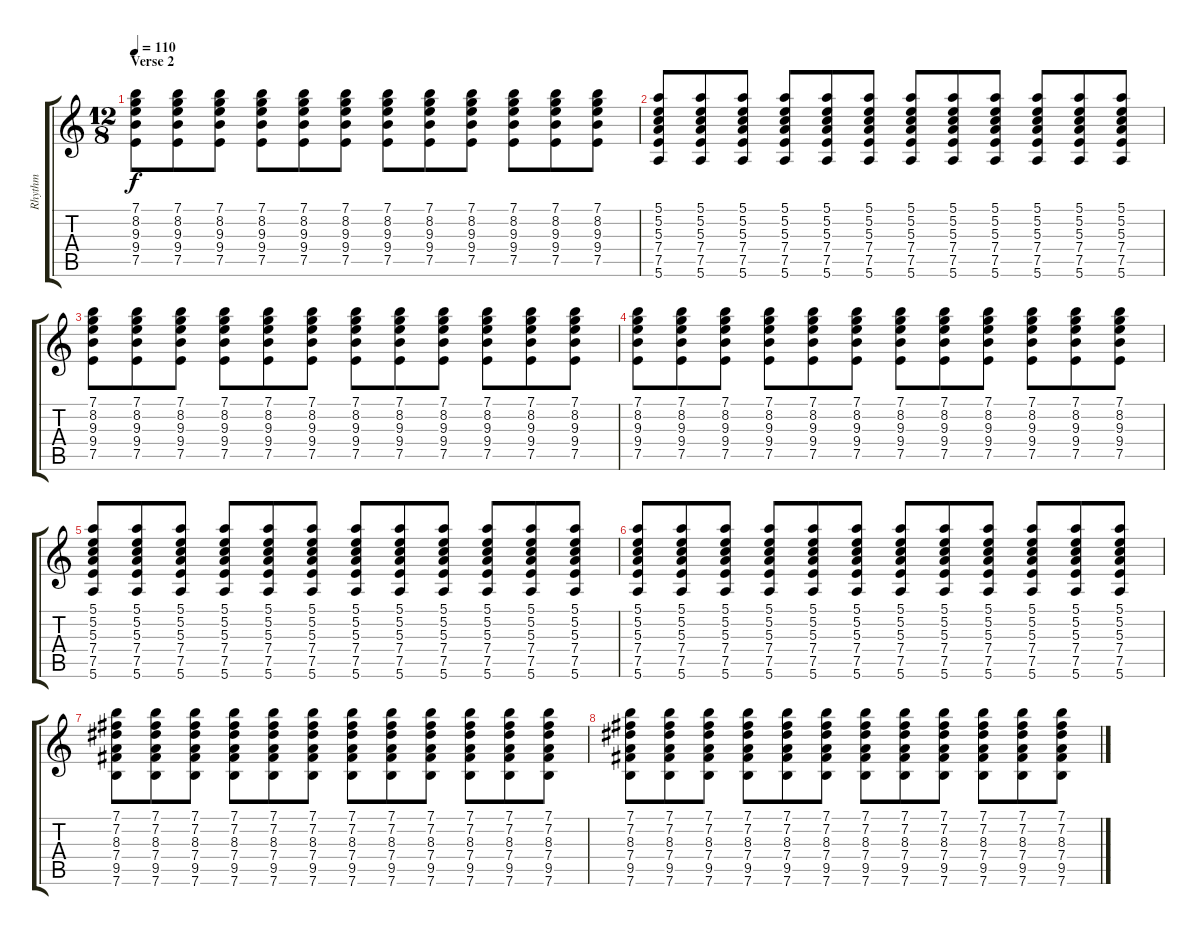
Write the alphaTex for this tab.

\track ("Rhythm" "Rhythm") {instrument acousticguitarnylon}
\staff {score tabs}
\tuning (E4 B3 G3 D3 A2 E2) {hide}
\ts (12 8)
\section ("" "Verse 2")
\tempo 110
\clef g2
\ks c
(7.1 8.2 9.3 9.4 7.5).8{dy f} (7.1 8.2 9.3 9.4 7.5).8 (7.1 8.2 9.3 9.4 7.5).8 (7.1 8.2 9.3 9.4 7.5).8 (7.1 8.2 9.3 9.4 7.5).8 (7.1 8.2 9.3 9.4 7.5).8 (7.1 8.2 9.3 9.4 7.5).8 (7.1 8.2 9.3 9.4 7.5).8 (7.1 8.2 9.3 9.4 7.5).8 (7.1 8.2 9.3 9.4 7.5).8 (7.1 8.2 9.3 9.4 7.5).8 (7.1 8.2 9.3 9.4 7.5).8 |
(5.1 5.2 5.3 7.4 7.5 5.6).8 (5.1 5.2 5.3 7.4 7.5 5.6).8 (5.1 5.2 5.3 7.4 7.5 5.6).8 (5.1 5.2 5.3 7.4 7.5 5.6).8 (5.1 5.2 5.3 7.4 7.5 5.6).8 (5.1 5.2 5.3 7.4 7.5 5.6).8 (5.1 5.2 5.3 7.4 7.5 5.6).8 (5.1 5.2 5.3 7.4 7.5 5.6).8 (5.1 5.2 5.3 7.4 7.5 5.6).8 (5.1 5.2 5.3 7.4 7.5 5.6).8 (5.1 5.2 5.3 7.4 7.5 5.6).8 (5.1 5.2 5.3 7.4 7.5 5.6).8 |
(7.1 8.2 9.3 9.4 7.5).8 (7.1 8.2 9.3 9.4 7.5).8 (7.1 8.2 9.3 9.4 7.5).8 (7.1 8.2 9.3 9.4 7.5).8 (7.1 8.2 9.3 9.4 7.5).8 (7.1 8.2 9.3 9.4 7.5).8 (7.1 8.2 9.3 9.4 7.5).8 (7.1 8.2 9.3 9.4 7.5).8 (7.1 8.2 9.3 9.4 7.5).8 (7.1 8.2 9.3 9.4 7.5).8 (7.1 8.2 9.3 9.4 7.5).8 (7.1 8.2 9.3 9.4 7.5).8 |
(7.1 8.2 9.3 9.4 7.5).8 (7.1 8.2 9.3 9.4 7.5).8 (7.1 8.2 9.3 9.4 7.5).8 (7.1 8.2 9.3 9.4 7.5).8 (7.1 8.2 9.3 9.4 7.5).8 (7.1 8.2 9.3 9.4 7.5).8 (7.1 8.2 9.3 9.4 7.5).8 (7.1 8.2 9.3 9.4 7.5).8 (7.1 8.2 9.3 9.4 7.5).8 (7.1 8.2 9.3 9.4 7.5).8 (7.1 8.2 9.3 9.4 7.5).8 (7.1 8.2 9.3 9.4 7.5).8 |
(5.1 5.2 5.3 7.4 7.5 5.6).8 (5.1 5.2 5.3 7.4 7.5 5.6).8 (5.1 5.2 5.3 7.4 7.5 5.6).8 (5.1 5.2 5.3 7.4 7.5 5.6).8 (5.1 5.2 5.3 7.4 7.5 5.6).8 (5.1 5.2 5.3 7.4 7.5 5.6).8 (5.1 5.2 5.3 7.4 7.5 5.6).8 (5.1 5.2 5.3 7.4 7.5 5.6).8 (5.1 5.2 5.3 7.4 7.5 5.6).8 (5.1 5.2 5.3 7.4 7.5 5.6).8 (5.1 5.2 5.3 7.4 7.5 5.6).8 (5.1 5.2 5.3 7.4 7.5 5.6).8 |
(5.1 5.2 5.3 7.4 7.5 5.6).8 (5.1 5.2 5.3 7.4 7.5 5.6).8 (5.1 5.2 5.3 7.4 7.5 5.6).8 (5.1 5.2 5.3 7.4 7.5 5.6).8 (5.1 5.2 5.3 7.4 7.5 5.6).8 (5.1 5.2 5.3 7.4 7.5 5.6).8 (5.1 5.2 5.3 7.4 7.5 5.6).8 (5.1 5.2 5.3 7.4 7.5 5.6).8 (5.1 5.2 5.3 7.4 7.5 5.6).8 (5.1 5.2 5.3 7.4 7.5 5.6).8 (5.1 5.2 5.3 7.4 7.5 5.6).8 (5.1 5.2 5.3 7.4 7.5 5.6).8 |
(7.1 7.2 8.3 7.4 9.5 7.6).8 (7.1 7.2 8.3 7.4 9.5 7.6).8 (7.1 7.2 8.3 7.4 9.5 7.6).8 (7.1 7.2 8.3 7.4 9.5 7.6).8 (7.1 7.2 8.3 7.4 9.5 7.6).8 (7.1 7.2 8.3 7.4 9.5 7.6).8 (7.1 7.2 8.3 7.4 9.5 7.6).8 (7.1 7.2 8.3 7.4 9.5 7.6).8 (7.1 7.2 8.3 7.4 9.5 7.6).8 (7.1 7.2 8.3 7.4 9.5 7.6).8 (7.1 7.2 8.3 7.4 9.5 7.6).8 (7.1 7.2 8.3 7.4 9.5 7.6).8 |
(7.1 7.2 8.3 7.4 9.5 7.6).8 (7.1 7.2 8.3 7.4 9.5 7.6).8 (7.1 7.2 8.3 7.4 9.5 7.6).8 (7.1 7.2 8.3 7.4 9.5 7.6).8 (7.1 7.2 8.3 7.4 9.5 7.6).8 (7.1 7.2 8.3 7.4 9.5 7.6).8 (7.1 7.2 8.3 7.4 9.5 7.6).8 (7.1 7.2 8.3 7.4 9.5 7.6).8 (7.1 7.2 8.3 7.4 9.5 7.6).8 (7.1 7.2 8.3 7.4 9.5 7.6).8 (7.1 7.2 8.3 7.4 9.5 7.6).8 (7.1 7.2 8.3 7.4 9.5 7.6).8
